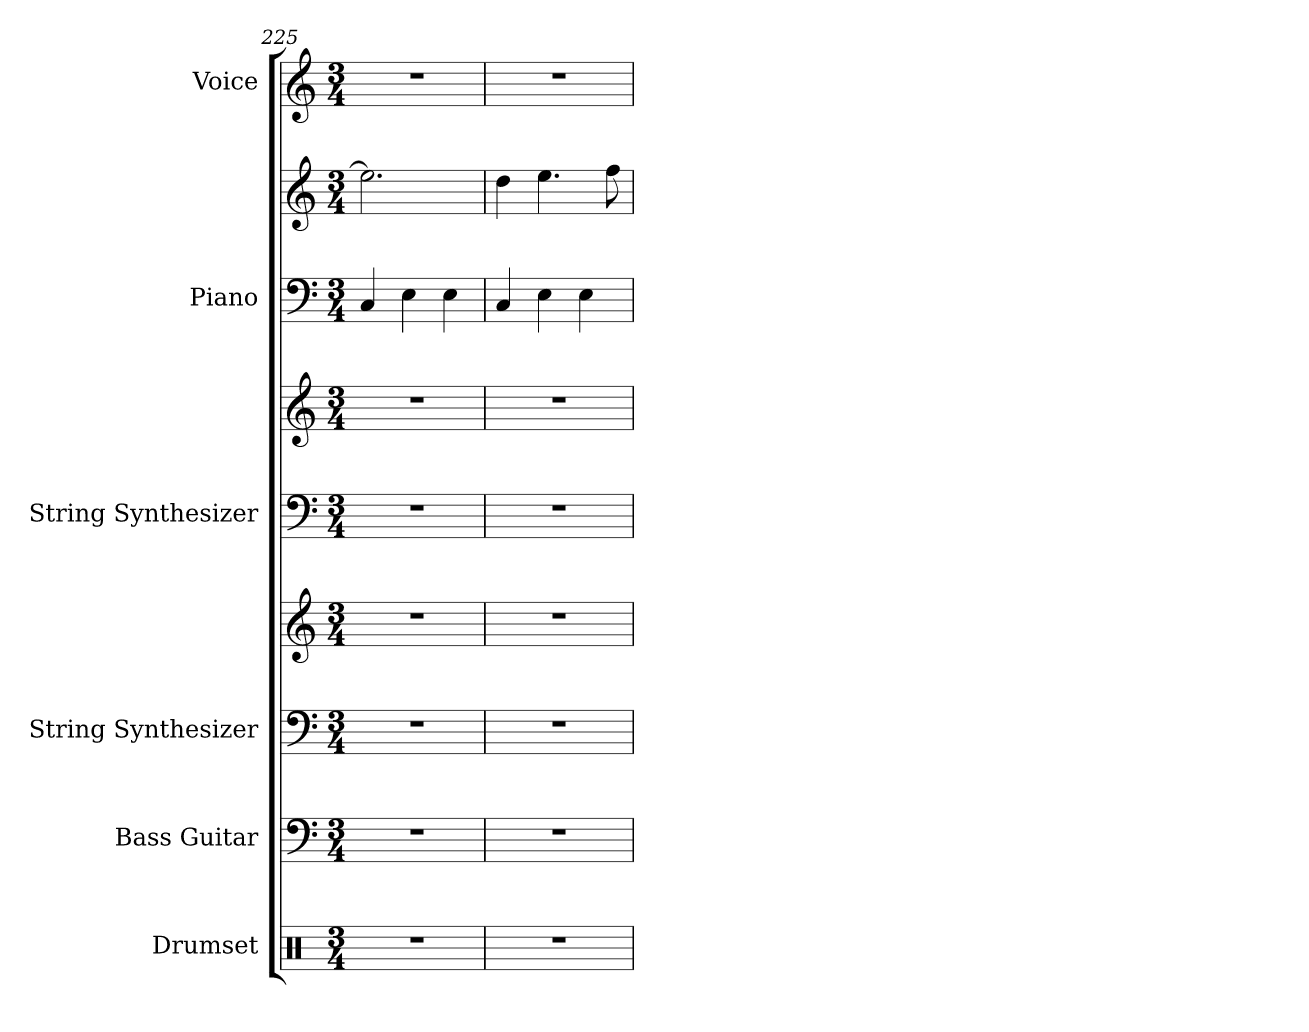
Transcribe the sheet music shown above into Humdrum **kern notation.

**kern	**kern	**kern	**kern	**kern	**kern	**kern	**kern	**kern
*part6	*part5	*part4	*part4	*part3	*part3	*part2	*part2	*part1
*staff9	*staff8	*staff7	*staff6	*staff5	*staff4	*staff3	*staff2	*staff1
*I"Drumset	*I"Bass Guitar	*I"String Synthesizer	*	*I"String Synthesizer	*	*I"Piano	*	*I"Voice
*I'D. Set	*I'B. Guit.	*I'Synth.	*	*I'Synth.	*	*I'Pno.	*	*I'Vo.
*clefX	*clefF4	*clefF4	*clefG2	*clefF4	*clefG2	*clefF4	*clefG2	*clefG2
*	*ITrd7c12	*	*	*	*	*	*	*
*k[]	*k[]	*k[]	*k[]	*k[]	*k[]	*k[]	*k[]	*k[]
*M3/4	*M3/4	*M3/4	*M3/4	*M3/4	*M3/4	*M3/4	*M3/4	*M3/4
=225	=225	=225	=225	=225	=225	=225	=225	=225
2.r	2.r	2.r	2.r	2.r	2.r	4C/	2.ee\]	2.r
.	.	.	.	.	.	4E\	.	.
.	.	.	.	.	.	4E\	.	.
=226	=226	=226	=226	=226	=226	=226	=226	=226
2.r	2.r	2.r	2.r	2.r	2.r	4C/	4dd\	2.r
.	.	.	.	.	.	4E\	4.ee\	.
.	.	.	.	.	.	4E\	.	.
.	.	.	.	.	.	.	8ff\	.
=	=	=	=	=	=	=	=	=
*-	*-	*-	*-	*-	*-	*-	*-	*-
